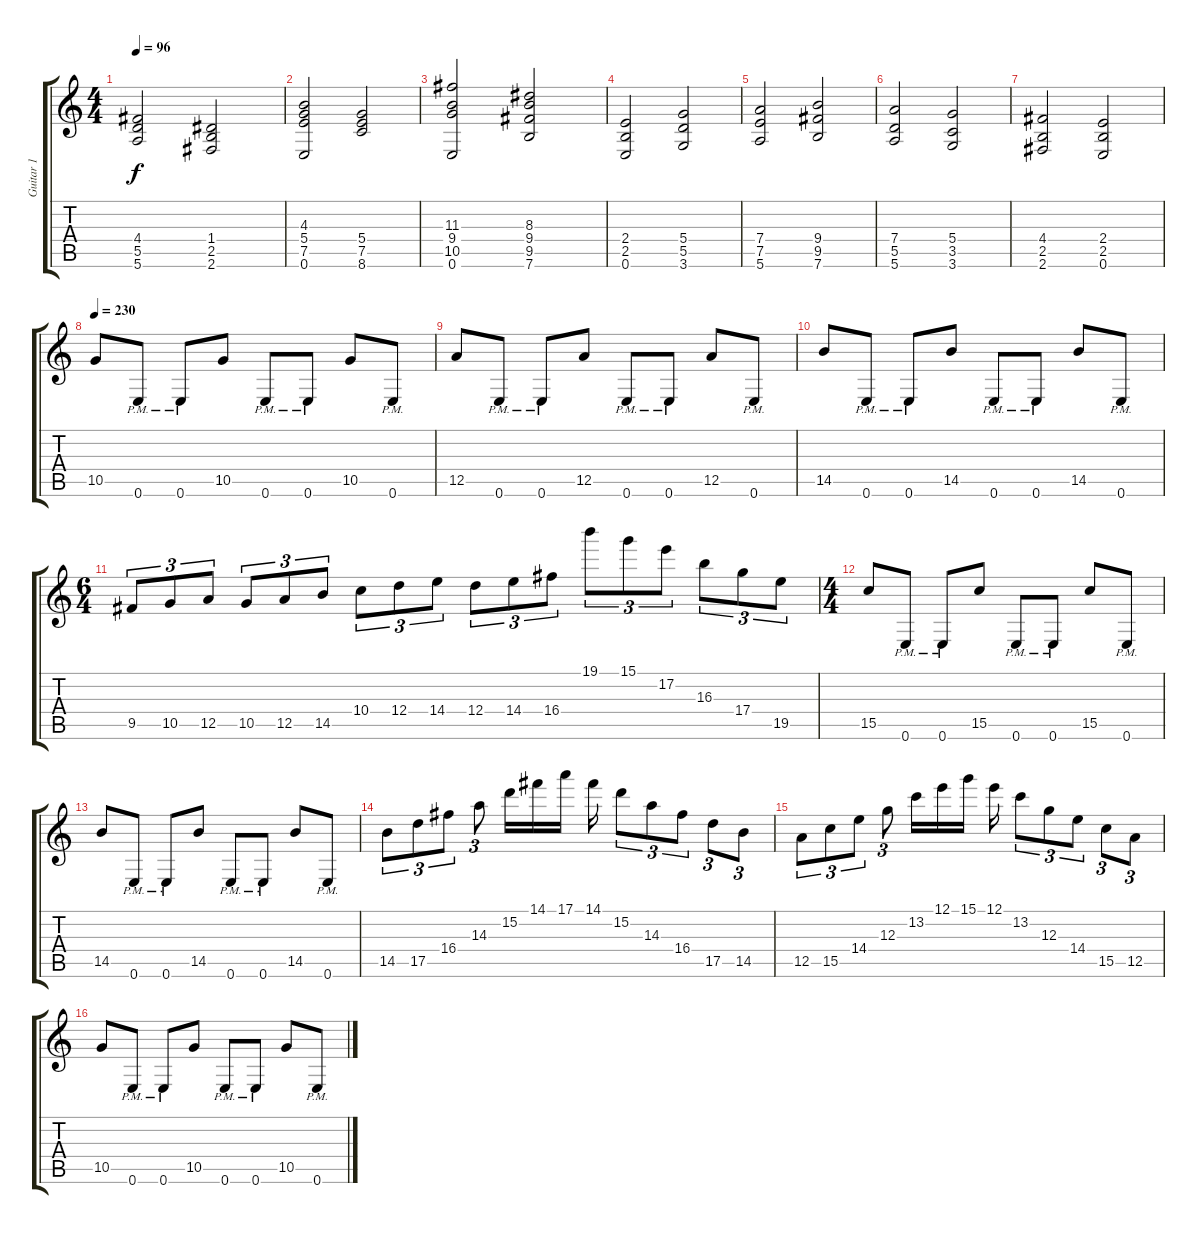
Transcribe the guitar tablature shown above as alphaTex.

\track ("Guitar 1" "Guitar 1") {instrument distortionguitar}
\staff {score tabs}
\tuning (E4 B3 G3 D3 A2 E2) {hide}
\ts (4 4)
\tempo 96
\clef g2
\ks c
(4.4 5.5 5.6).2{dy f} (1.4 2.5 2.6).2 |
(4.3 5.4 7.5 0.6).2 (5.4 7.5 8.6).2 |
(11.3 9.4 10.5 0.6).2 (8.3 9.4 9.5 7.6).2 |
(2.4 2.5 0.6).2 (5.4 5.5 3.6).2 |
(7.4 7.5 5.6).2 (9.4 9.5 7.6).2 |
(7.4 5.5 5.6).2 (5.4 3.5 3.6).2 |
(4.4 2.5 2.6).2 (2.4 2.5 0.6).2 |
\tempo 230
10.5.8 0.6{pm}.8 0.6{pm}.8 10.5.8 0.6{pm}.8 0.6{pm}.8 10.5.8 0.6{pm}.8 |
12.5.8 0.6{pm}.8 0.6{pm}.8 12.5.8 0.6{pm}.8 0.6{pm}.8 12.5.8 0.6{pm}.8 |
14.5.8 0.6{pm}.8 0.6{pm}.8 14.5.8 0.6{pm}.8 0.6{pm}.8 14.5.8 0.6{pm}.8 |
\ts (6 4)
9.5.8{tu (3 2)} 10.5.8{tu (3 2)} 12.5.8{tu (3 2)} 10.5.8{tu (3 2)} 12.5.8{tu (3 2)} 14.5.8{tu (3 2)} 10.4.8{tu (3 2)} 12.4.8{tu (3 2)} 14.4.8{tu (3 2)} 12.4.8{tu (3 2)} 14.4.8{tu (3 2)} 16.4.8{tu (3 2)} 19.1.8{tu (3 2)} 15.1.8{tu (3 2)} 17.2.8{tu (3 2)} 16.3.8{tu (3 2)} 17.4.8{tu (3 2)} 19.5.8{tu (3 2)} |
\ts (4 4)
15.5.8 0.6{pm}.8 0.6{pm}.8 15.5.8 0.6{pm}.8 0.6{pm}.8 15.5.8 0.6{pm}.8 |
14.5.8 0.6{pm}.8 0.6{pm}.8 14.5.8 0.6{pm}.8 0.6{pm}.8 14.5.8 0.6{pm}.8 |
14.5.8{tu (3 2)} 17.5.8{tu (3 2)} 16.4.8{tu (3 2)} 14.3.8{tu (3 2)} 15.2.16 14.1.16 17.1.16 14.1.16 15.2.8{tu (3 2)} 14.3.8{tu (3 2)} 16.4.8{tu (3 2)} 17.5.8{tu (3 2)} 14.5.8{tu (3 2)} |
12.5.8{tu (3 2)} 15.5.8{tu (3 2)} 14.4.8{tu (3 2)} 12.3.8{tu (3 2)} 13.2.16 12.1.16 15.1.16 12.1.16 13.2.8{tu (3 2)} 12.3.8{tu (3 2)} 14.4.8{tu (3 2)} 15.5.8{tu (3 2)} 12.5.8{tu (3 2)} |
10.5.8 0.6{pm}.8 0.6{pm}.8 10.5.8 0.6{pm}.8 0.6{pm}.8 10.5.8 0.6{pm}.8
